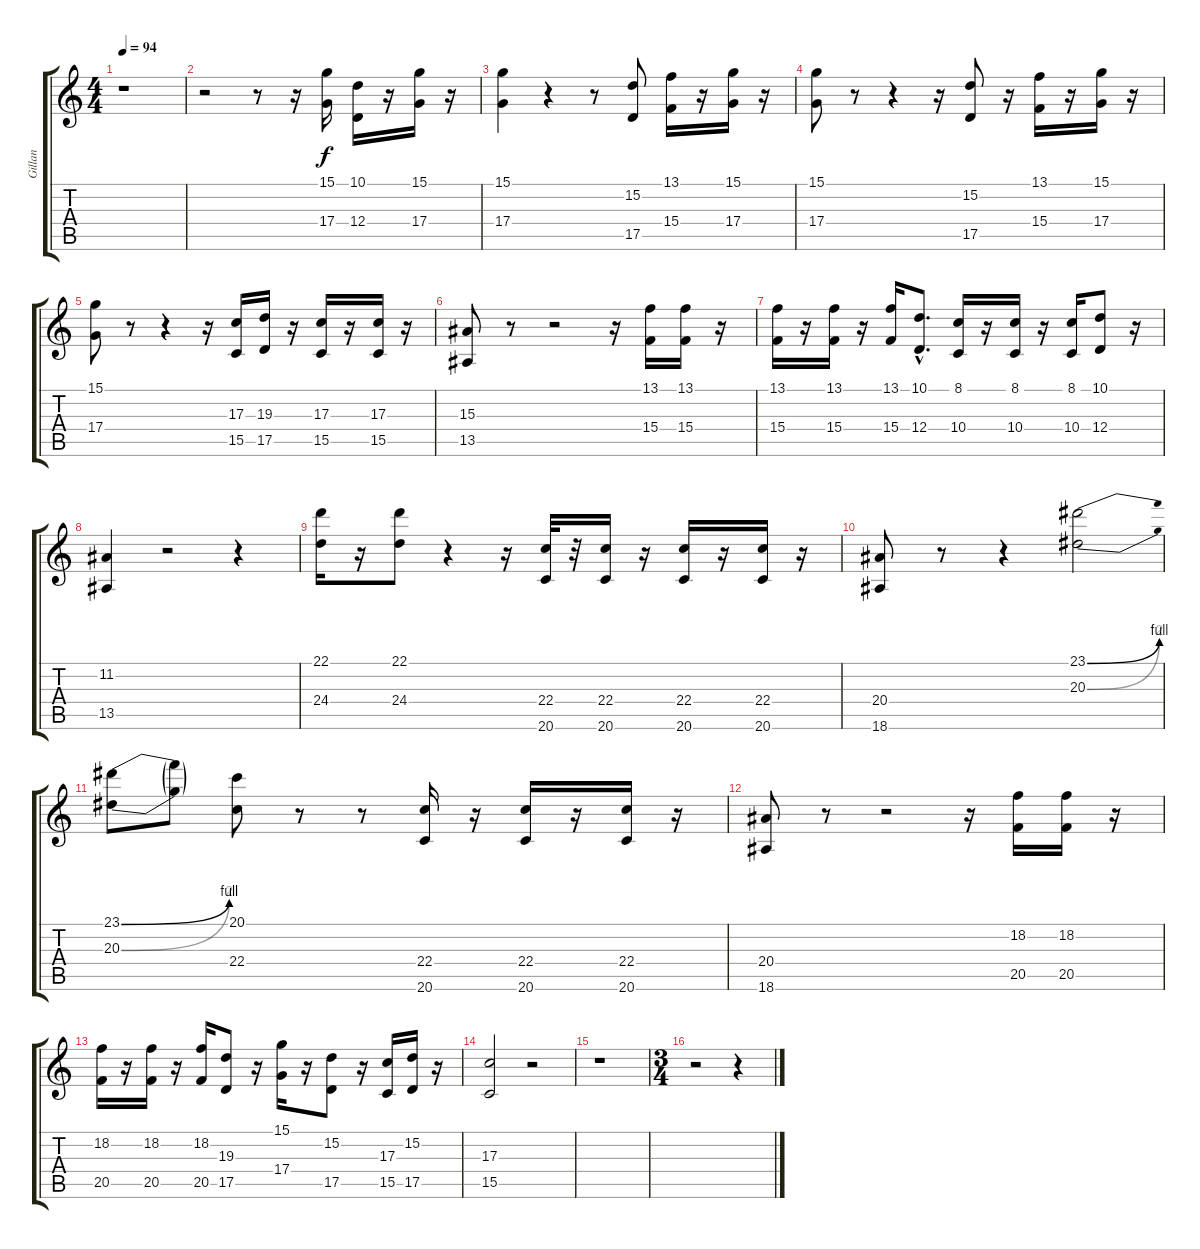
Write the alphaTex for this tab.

\track ("Gillan" "Gillan") {instrument lead6voice}
\staff {score tabs}
\tuning (E4 B3 G3 D3 A2 E2) {hide}
\ts (4 4)
\tempo 94
\clef g2
\ks c
r.1{dy f} |
r.2 r.8 r.16 (15.1 17.4).16 (10.1 12.4).16 r.16 (15.1 17.4).16 r.16 |
(15.1 17.4).4 r.4 r.8 (15.2 17.5).8 (13.1 15.4).16 r.16 (15.1 17.4).16 r.16 |
(15.1 17.4).8 r.8 r.4 r.16 (15.2 17.5).8 r.16 (13.1 15.4).16 r.16 (15.1 17.4).16 r.16 |
(15.1 17.4).8 r.8 r.4 r.16 (17.3 15.5).16 (19.3 17.5).16 r.16 (17.3 15.5).16 r.16 (17.3 15.5).16 r.16 |
(15.3 13.5).8 r.8 r.2 r.16 (13.1 15.4).16 (13.1 15.4).16 r.16 |
(13.1 15.4).16 r.16 (13.1 15.4).16 r.16 (13.1 15.4).16 (10.1{hac} 12.4{hac}).8{d} (8.1 10.4).16 r.16 (8.1 10.4).16 r.16 (8.1 10.4).16 (10.1 12.4).8 r.16 |
(11.2 13.5).4 r.2 r.4 |
(22.1 24.4).16 r.16 (22.1 24.4).8 r.4 r.16 (22.4 20.6).32 r.32 (22.4 20.6).16 r.16 (22.4 20.6).16 r.16 (22.4 20.6).16 r.16 |
(20.4 18.6).8 r.8 r.4 (23.1{be (bend 0 0 60 4)} 20.3{be (bend 0 0 60 8)}).2 |
(23.1{be (bend 0 0 60 4)} 20.3{be (bend 0 0 60 8)}).8 (23.1{t} 20.3{t}).8 (20.1 22.4).8 r.8 r.8 (22.4 20.6).16 r.16 (22.4 20.6).16 r.16 (22.4 20.6).16 r.16 |
(20.4 18.6).8 r.8 r.2 r.16 (18.2 20.5).16 (18.2 20.5).16 r.16 |
(18.2 20.5).16 r.16 (18.2 20.5).16 r.16 (18.2 20.5).16 (19.3 17.5).8 r.16 (15.1 17.4).16 r.16 (15.2 17.5).8 r.16 (17.3 15.5).16 (15.2 17.5).16 r.16 |
(17.3 15.5).2 r.2 |
r.1 |
\ts (3 4)
r.2 r.4
